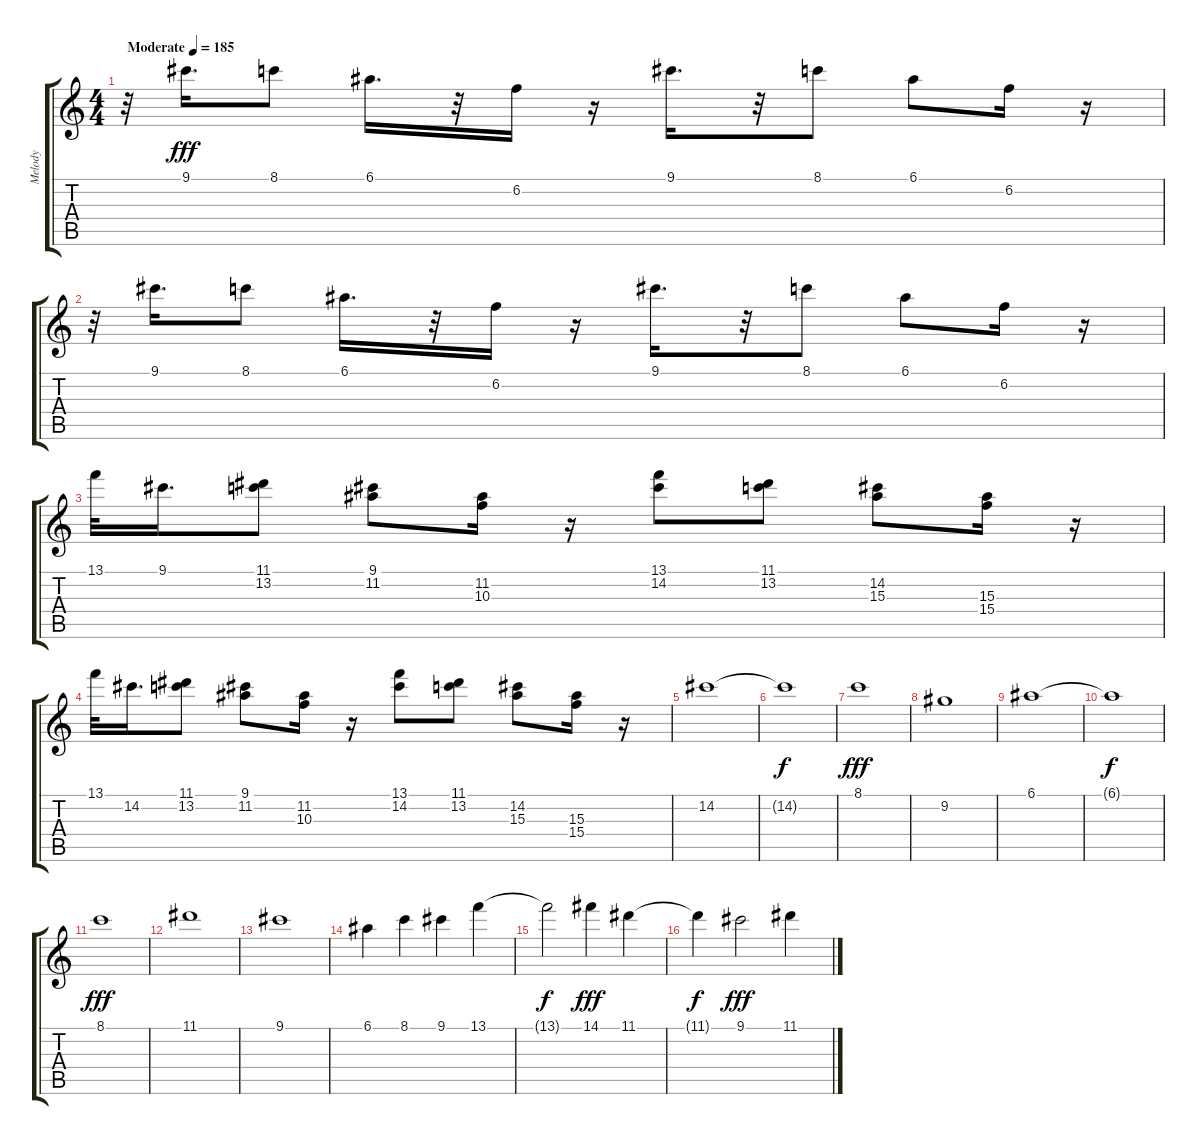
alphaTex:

\track ("Melody" "Melody") {instrument contrabass}
\staff {score tabs}
\tuning (E4 B3 G3 D3 A2 E2) {hide}
\ts (4 4)
\tempo (185 "Moderate")
\clef g2
\ks c
r.32{dy fff instrument contrabass} 9.1.16{d} 8.1.8 6.1.16{d} r.32 6.2.16 r.16 9.1.16{d} r.32 8.1.8 6.1.8 6.2.16 r.16 |
r.32 9.1.16{d} 8.1.8 6.1.16{d} r.32 6.2.16 r.16 9.1.16{d} r.32 8.1.8 6.1.8 6.2.16 r.16 |
13.1.32 9.1.16{d} (11.1 13.2).8 (9.1 11.2).8 (11.2 10.3).16 r.16 (13.1 14.2).8 (11.1 13.2).8 (14.2 15.3).8 (15.3 15.4).16 r.16 |
13.1.32 14.2.16{d} (11.1 13.2).8 (9.1 11.2).8 (11.2 10.3).16 r.16 (13.1 14.2).8 (11.1 13.2).8 (14.2 15.3).8 (15.3 15.4).16 r.16 |
14.2.1 |
14.2{t}.1{dy f} |
8.1.1{dy fff} |
9.2.1 |
6.1.1 |
6.1{t}.1{dy f} |
8.1.1{dy fff} |
11.1.1 |
9.1.1 |
6.1.4 8.1.4 9.1.4 13.1.4 |
13.1{t}.2{dy f} 14.1.4{dy fff} 11.1.4 |
11.1{t}.4{dy f} 9.1.2{dy fff} 11.1.4
